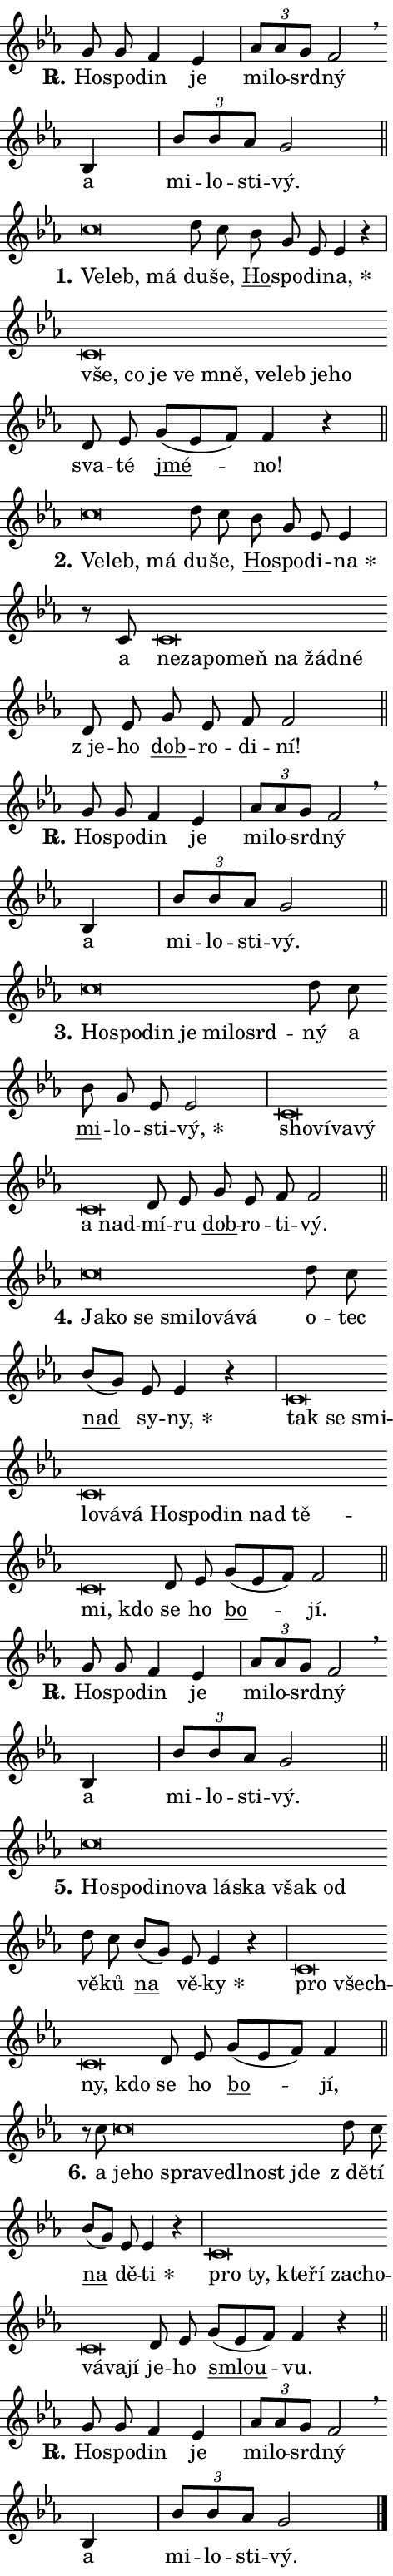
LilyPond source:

\version "2.24.0"
\header { tagline = "" }
\paper {
  indent = 0\cm
  top-margin = 0\cm
  right-margin = 0.13\cm % to fit lyric hyphens
  bottom-margin = 0\cm
  left-margin = 0\cm
  paper-width = 8\cm
  page-breaking = #ly:one-page-breaking
  system-system-spacing.basic-distance = #11
  score-system-spacing.basic-distance = #11
  ragged-last = ##f
}


%% Author: Thomas Morley
%% https://lists.gnu.org/archive/html/lilypond-user/2020-05/msg00002.html
#(define (line-position grob)
"Returns position of @var[grob} in current system:
   @code{'start}, if at first time-step
   @code{'end}, if at last time-step
   @code{'middle} otherwise
"
  (let* ((col (ly:item-get-column grob))
         (ln (ly:grob-object col 'left-neighbor))
         (rn (ly:grob-object col 'right-neighbor))
         (col-to-check-left (if (ly:grob? ln) ln col))
         (col-to-check-right (if (ly:grob? rn) rn col))
         (break-dir-left
           (and
             (ly:grob-property col-to-check-left 'non-musical #f)
             (ly:item-break-dir col-to-check-left)))
         (break-dir-right
           (and
             (ly:grob-property col-to-check-right 'non-musical #f)
             (ly:item-break-dir col-to-check-right))))
        (cond ((eqv? 1 break-dir-left) 'start)
              ((eqv? -1 break-dir-right) 'end)
              (else 'middle))))

#(define (tranparent-at-line-position vctor)
  (lambda (grob)
  "Relying on @code{line-position} select the relevant enry from @var{vctor}.
Used to determine transparency,"
    (case (line-position grob)
      ((end) (not (vector-ref vctor 0)))
      ((middle) (not (vector-ref vctor 1)))
      ((start) (not (vector-ref vctor 2))))))

noteHeadBreakVisibility =
#(define-music-function (break-visibility)(vector?)
"Makes @code{NoteHead}s transparent relying on @var{break-visibility}"
#{
  \override NoteHead.transparent =
    #(tranparent-at-line-position break-visibility)
#})

#(define delete-ledgers-for-transparent-note-heads
  (lambda (grob)
    "Reads whether a @code{NoteHead} is transparent.
If so this @code{NoteHead} is removed from @code{'note-heads} from
@var{grob}, which is supposed to be @code{LedgerLineSpanner}.
As a result ledgers are not printed for this @code{NoteHead}"
    (let* ((nhds-array (ly:grob-object grob 'note-heads))
           (nhds-list
             (if (ly:grob-array? nhds-array)
                 (ly:grob-array->list nhds-array)
                 '()))
           ;; Relies on the transparent-property being done before
           ;; Staff.LedgerLineSpanner.after-line-breaking is executed.
           ;; This is fragile ...
           (to-keep
             (remove
               (lambda (nhd)
                 (ly:grob-property nhd 'transparent #f))
               nhds-list)))
      ;; TODO find a better method to iterate over grob-arrays, similiar
      ;; to filter/remove etc for lists
      ;; For now rebuilt from scratch
      (set! (ly:grob-object grob 'note-heads)  '())
      (for-each
        (lambda (nhd)
          (ly:pointer-group-interface::add-grob grob 'note-heads nhd))
        to-keep))))

squashNotes = {
  \override NoteHead.X-extent = #'(-0.2 . 0.2)
  \override NoteHead.Y-extent = #'(-0.75 . 0)
  \override NoteHead.stencil =
    #(lambda (grob)
       (let ((pos (ly:grob-property grob 'staff-position)))
         (begin
           (if (< pos -7) (display "ERROR: Lower brevis then expected\n") (display ""))
           (if (<= pos -6) ly:text-interface::print ly:note-head::print))))
}
unSquashNotes = {
  \revert NoteHead.X-extent
  \revert NoteHead.Y-extent
  \revert NoteHead.stencil
}

hideNotes = \noteHeadBreakVisibility #begin-of-line-visible
unHideNotes = \noteHeadBreakVisibility #all-visible

% work-around for resetting accidentals
% https://lilypond.org/doc/v2.23/Documentation/notation/displaying-rhythms#unmetered-music
cadenzaMeasure = {
  \cadenzaOff
  \partial 1024 s1024
  \cadenzaOn
}

#(define-markup-command (accent layout props text) (markup?)
  "Underline accented syllable"
  (interpret-markup layout props
    #{\markup \override #'(offset . 4.3) \underline { #text }#}))

responsum = \markup \concat {
  "R" \hspace #-1.05 \path #0.1 #'((moveto 0 0.07) (lineto 0.9 0.8)) \hspace #0.05 "."
}

spaceSize = #0.6828661417322834 % exact space size for TeX Gyre Schola

\layout {
  \context {
    \Staff
    \remove "Time_signature_engraver"
    \override LedgerLineSpanner.after-line-breaking = #delete-ledgers-for-transparent-note-heads
  }
  \context {
    \Lyrics {
      \override LyricSpace.minimum-distance = \spaceSize
      \override LyricText.font-name = #"TeX Gyre Schola"
      \override LyricText.font-size = 1
      \override StanzaNumber.font-name = #"TeX Gyre Schola Bold"
      \override StanzaNumber.font-size = 1
    }
  }
  \context {
    \Score 
    \override NoteHead.text =
      #(lambda (grob) 
        (let ((pos (ly:grob-property grob 'staff-position)))
          #{\markup {
            \combine
              \halign #-0.55 \raise #(if (= pos -6) 0 0.5) \override #'(thickness . 2) \draw-line #'(3.2 . 0)
              \musicglyph "noteheads.sM1"
          }#}))
  }
}

% magnetic-lyrics.ily
%
%   written by
%     Jean Abou Samra <jean@abou-samra.fr>
%     Werner Lemberg <wl@gnu.org>
%
%   adapted by
%     Jiri Hon <jiri.hon@gmail.com>
%
% Version 2022-Apr-15

% https://www.mail-archive.com/lilypond-user@gnu.org/msg149350.html

#(define (Left_hyphen_pointer_engraver context)
   "Collect syllable-hyphen-syllable occurrences in lyrics and store
them in properties.  This engraver only looks to the left.  For
example, if the lyrics input is @code{foo -- bar}, it does the
following.

@itemize @bullet
@item
Set the @code{text} property of the @code{LyricHyphen} grob between
@q{foo} and @q{bar} to @code{foo}.

@item
Set the @code{left-hyphen} property of the @code{LyricText} grob with
text @q{foo} to the @code{LyricHyphen} grob between @q{foo} and
@q{bar}.
@end itemize

Use this auxiliary engraver in combination with the
@code{lyric-@/text::@/apply-@/magnetic-@/offset!} hook."
   (let ((hyphen #f)
         (text #f))
     (make-engraver
      (acknowledgers
       ((lyric-syllable-interface engraver grob source-engraver)
        (set! text grob)))
      (end-acknowledgers
       ((lyric-hyphen-interface engraver grob source-engraver)
        ;(when (not (grob::has-interface grob 'lyric-space-interface))
          (set! hyphen grob)));)
      ((stop-translation-timestep engraver)
       (when (and text hyphen)
         (ly:grob-set-object! text 'left-hyphen hyphen))
       (set! text #f)
       (set! hyphen #f)))))

#(define (lyric-text::apply-magnetic-offset! grob)
   "If the space between two syllables is less than the value in
property @code{LyricText@/.details@/.squash-threshold}, move the right
syllable to the left so that it gets concatenated with the left
syllable.

Use this function as a hook for
@code{LyricText@/.after-@/line-@/breaking} if the
@code{Left_@/hyphen_@/pointer_@/engraver} is active."
   (let ((hyphen (ly:grob-object grob 'left-hyphen #f)))
     (when hyphen
       (let ((left-text (ly:spanner-bound hyphen LEFT)))
         (when (grob::has-interface left-text 'lyric-syllable-interface)
           (let* ((common (ly:grob-common-refpoint grob left-text X))
                  (this-x-ext (ly:grob-extent grob common X))
                  (left-x-ext
                   (begin
                     ;; Trigger magnetism for left-text.
                     (ly:grob-property left-text 'after-line-breaking)
                     (ly:grob-extent left-text common X)))
                  ;; `delta` is the gap width between two syllables.
                  (delta (- (interval-start this-x-ext)
                            (interval-end left-x-ext)))
                  (details (ly:grob-property grob 'details))
                  (threshold (assoc-get 'squash-threshold details 0.2)))
             (when (< delta threshold)
               (let* (;; We have to manipulate the input text so that
                      ;; ligatures crossing syllable boundaries are not
                      ;; disabled.  For languages based on the Latin
                      ;; script this is essentially a beautification.
                      ;; However, for non-Western scripts it can be a
                      ;; necessity.
                      (lt (ly:grob-property left-text 'text))
                      (rt (ly:grob-property grob 'text))
                      (is-space (grob::has-interface hyphen 'lyric-space-interface))
                      (space (if is-space " " ""))
                      (extra-delta (if is-space spaceSize 0))
                      ;; Append new syllable.
                      (ltrt-space (if (and (string? lt) (string? rt))
                                (string-append lt space rt)
                                (make-concat-markup (list lt space rt))))
                      ;; Right-align `ltrt` to the right side.
                      (ltrt-space-markup (grob-interpret-markup
                               grob
                               (make-translate-markup
                                (cons (interval-length this-x-ext) 0)
                                (make-right-align-markup ltrt-space)))))
                 (begin
                   ;; Don't print `left-text`.
                   (ly:grob-set-property! left-text 'stencil #f)
                   ;; Set text and stencil (which holds all collected
                   ;; syllables so far) and shift it to the left.
                   (ly:grob-set-property! grob 'text ltrt-space)
                   (ly:grob-set-property! grob 'stencil ltrt-space-markup)
                   (ly:grob-translate-axis! grob (- (- delta extra-delta)) X))))))))))


#(define (lyric-hyphen::displace-bounds-first grob)
   ;; Make very sure this callback isn't triggered too early.
   (let ((left (ly:spanner-bound grob LEFT))
         (right (ly:spanner-bound grob RIGHT)))
     (ly:grob-property left 'after-line-breaking)
     (ly:grob-property right 'after-line-breaking)
     (ly:lyric-hyphen::print grob)))

squashThreshold = #0.4

\layout {
  \context {
    \Lyrics
    \consists #Left_hyphen_pointer_engraver
    \override LyricText.after-line-breaking =
      #lyric-text::apply-magnetic-offset!
    \override LyricHyphen.stencil = #lyric-hyphen::displace-bounds-first
    \override LyricText.details.squash-threshold = \squashThreshold
    \override LyricHyphen.minimum-distance = 0
    \override LyricHyphen.minimum-length = \squashThreshold
  }
}

squashText = \override LyricText.details.squash-threshold = 9999
unSquashText = \override LyricText.details.squash-threshold = \squashThreshold

leftText = \override LyricText.self-alignment-X = #LEFT
unLeftText = \revert LyricText.self-alignment-X

starOffset = #(lambda (grob) 
                (let ((x_offset (ly:self-alignment-interface::aligned-on-x-parent grob)))
                  (if (= x_offset 0) 0 (+ x_offset 1.2))))

star = #(define-music-function (syllable)(string?)
"Append star separator at the end of a syllable"
#{
  \once \override LyricText.X-offset = #starOffset
  \lyricmode { \markup {
    #syllable
    \override #'((font-name . "TeX Gyre Schola Bold")) \hspace #0.2 \lower #0.65 \larger "*"
  } }
#})

starAccent = #(define-music-function (syllable)(string?)
"Append star separator at the end of a syllable and make accent"
#{
  \once \override LyricText.X-offset = #starOffset
  \lyricmode { \markup {
    \accent #syllable
    \override #'((font-name . "TeX Gyre Schola Bold")) \hspace #0.2 \lower #0.65 \larger "*"
  } }
#})

breath = #(define-music-function (syllable)(string?)
"Append breathing indicator at the end of a syllable"
#{
  \lyricmode { \markup { #syllable "+" } }
#})

optionalBreath = #(define-music-function (syllable)(string?)
"Append optional breathing indicator at the end of a syllable"
#{
  \lyricmode { \markup { #syllable "(+)" } }
#})


\score {
    <<
        \new Voice = "melody" { \cadenzaOn \key es \major \relative { g'8 g f4 es \cadenzaMeasure \bar "|" \tuplet 3/2 { as8[ as g] } f2 \breathe \bar "" bes,4 \cadenzaMeasure \bar "|" \tuplet 3/2 {bes'8[ bes as] } g2 \cadenzaMeasure \bar "||" \break } }
        \new Lyrics \lyricsto "melody" { \lyricmode { \set stanza = \responsum
Ho -- spo -- din je mi -- lo -- srd -- ný a mi -- lo -- sti -- vý. } }
    >>
    \layout {}
}

\score {
    <<
        \new Voice = "melody" { \cadenzaOn \key es \major \relative { \squashNotes c''\breve*1/16 \hideNotes \breve*1/16 \breve*1/16 \bar "" \unHideNotes \unSquashNotes d8 c \bar "" bes g es es4 r \cadenzaMeasure \bar "|" \squashNotes c\breve*1/16 \hideNotes \breve*1/16 \bar "" \breve*1/16 \bar "" \breve*1/16 \bar "" \breve*1/16 \bar "" \breve*1/16 \bar "" \breve*1/16 \bar "" \breve*1/16 \breve*1/16 \bar "" \unHideNotes \unSquashNotes d8 es \bar "" g[( es f)] f4 r \cadenzaMeasure \bar "||" \break } }
        \new Lyrics \lyricsto "melody" { \lyricmode { \set stanza = "1."
\leftText Ve -- \squashText leb, má \unLeftText \unSquashText du -- še, \markup \accent Ho -- spo -- di -- \star na, \leftText vše, \squashText co je ve mně, ve -- leb je -- ho \unLeftText \unSquashText sva -- té \markup \accent jmé -- no! } }
    >>
    \layout {}
}

\score {
    <<
        \new Voice = "melody" { \cadenzaOn \key es \major \relative { \squashNotes c''\breve*1/16 \hideNotes \breve*1/16 \breve*1/16 \bar "" \unHideNotes \unSquashNotes d8 c \bar "" bes g es es4 \cadenzaMeasure \bar "|" r8 c8 \squashNotes c\breve*1/16 \hideNotes \breve*1/16 \bar "" \breve*1/16 \bar "" \breve*1/16 \bar "" \breve*1/16 \bar "" \breve*1/16 \breve*1/16 \bar "" \unHideNotes \unSquashNotes d8 es \bar "" g es f f2 \cadenzaMeasure \bar "||" \break } }
        \new Lyrics \lyricsto "melody" { \lyricmode { \set stanza = "2."
\leftText Ve -- \squashText leb, má \unLeftText \unSquashText du -- še, \markup \accent Ho -- spo -- di -- \star na a \leftText ne -- \squashText za -- po -- meň na žád -- né \unLeftText \unSquashText "z je" -- ho \markup \accent dob -- ro -- di -- ní! } }
    >>
    \layout {}
}

\score {
    <<
        \new Voice = "melody" { \cadenzaOn \key es \major \relative { g'8 g f4 es \cadenzaMeasure \bar "|" \tuplet 3/2 { as8[ as g] } f2 \breathe \bar "" bes,4 \cadenzaMeasure \bar "|" \tuplet 3/2 {bes'8[ bes as] } g2 \cadenzaMeasure \bar "||" \break } }
        \new Lyrics \lyricsto "melody" { \lyricmode { \set stanza = \responsum
Ho -- spo -- din je mi -- lo -- srd -- ný a mi -- lo -- sti -- vý. } }
    >>
    \layout {}
}

\score {
    <<
        \new Voice = "melody" { \cadenzaOn \key es \major \relative { \squashNotes c''\breve*1/16 \hideNotes \breve*1/16 \bar "" \breve*1/16 \bar "" \breve*1/16 \bar "" \breve*1/16 \bar "" \breve*1/16 \breve*1/16 \bar "" \unHideNotes \unSquashNotes d8 c \bar "" bes g es es2 \cadenzaMeasure \bar "|" \squashNotes c\breve*1/16 \hideNotes \breve*1/16 \bar "" \breve*1/16 \bar "" \breve*1/16 \bar "" \breve*1/16 \breve*1/16 \bar "" \unHideNotes \unSquashNotes d8 es \bar "" g es f f2 \cadenzaMeasure \bar "||" \break } }
        \new Lyrics \lyricsto "melody" { \lyricmode { \set stanza = "3."
\leftText Ho -- \squashText spo -- din je mi -- lo -- srd -- \unLeftText \unSquashText ný a \markup \accent mi -- lo -- sti -- \star vý, \leftText sho -- \squashText ví -- va -- vý a nad -- \unLeftText \unSquashText mí -- ru \markup \accent dob -- ro -- ti -- vý. } }
    >>
    \layout {}
}

\score {
    <<
        \new Voice = "melody" { \cadenzaOn \key es \major \relative { \squashNotes c''\breve*1/16 \hideNotes \breve*1/16 \bar "" \breve*1/16 \bar "" \breve*1/16 \bar "" \breve*1/16 \bar "" \breve*1/16 \breve*1/16 \bar "" \unHideNotes \unSquashNotes d8 c \bar "" bes[( g)] es es4 r \cadenzaMeasure \bar "|" \squashNotes c\breve*1/16 \hideNotes \breve*1/16 \bar "" \breve*1/16 \bar "" \breve*1/16 \bar "" \breve*1/16 \bar "" \breve*1/16 \bar "" \breve*1/16 \bar "" \breve*1/16 \bar "" \breve*1/16 \bar "" \breve*1/16 \bar "" \breve*1/16 \bar "" \breve*1/16 \breve*1/16 \bar "" \unHideNotes \unSquashNotes d8 es \bar "" g[( es f)] f2 \cadenzaMeasure \bar "||" \break } }
        \new Lyrics \lyricsto "melody" { \lyricmode { \set stanza = "4."
\leftText Ja -- \squashText ko se smi -- lo -- vá -- vá \unLeftText \unSquashText o -- tec \markup \accent nad sy -- \star ny, \leftText tak \squashText se smi -- lo -- vá -- vá Ho -- spo -- din nad tě -- mi, kdo \unLeftText \unSquashText se ho \markup \accent bo -- jí. } }
    >>
    \layout {}
}

\score {
    <<
        \new Voice = "melody" { \cadenzaOn \key es \major \relative { g'8 g f4 es \cadenzaMeasure \bar "|" \tuplet 3/2 { as8[ as g] } f2 \breathe \bar "" bes,4 \cadenzaMeasure \bar "|" \tuplet 3/2 {bes'8[ bes as] } g2 \cadenzaMeasure \bar "||" \break } }
        \new Lyrics \lyricsto "melody" { \lyricmode { \set stanza = \responsum
Ho -- spo -- din je mi -- lo -- srd -- ný a mi -- lo -- sti -- vý. } }
    >>
    \layout {}
}

\score {
    <<
        \new Voice = "melody" { \cadenzaOn \key es \major \relative { \squashNotes c''\breve*1/16 \hideNotes \breve*1/16 \bar "" \breve*1/16 \bar "" \breve*1/16 \bar "" \breve*1/16 \bar "" \breve*1/16 \bar "" \breve*1/16 \bar "" \breve*1/16 \breve*1/16 \bar "" \unHideNotes \unSquashNotes d8 c \bar "" bes[( g)] es es4 r \cadenzaMeasure \bar "|" \squashNotes c\breve*1/16 \hideNotes \breve*1/16 \bar "" \breve*1/16 \breve*1/16 \bar "" \unHideNotes \unSquashNotes d8 es \bar "" g[( es f)] f4 \cadenzaMeasure \bar "||" \break } }
        \new Lyrics \lyricsto "melody" { \lyricmode { \set stanza = "5."
\leftText Ho -- \squashText spo -- di -- no -- va lá -- ska však od \unLeftText \unSquashText vě -- ků \markup \accent na vě -- \star ky \leftText pro \squashText všech -- ny, kdo \unLeftText \unSquashText se ho \markup \accent bo -- jí, } }
    >>
    \layout {}
}

\score {
    <<
        \new Voice = "melody" { \cadenzaOn \key es \major \relative { r8 c''8 \squashNotes c\breve*1/16 \hideNotes \breve*1/16 \bar "" \breve*1/16 \bar "" \breve*1/16 \bar "" \breve*1/16 \bar "" \breve*1/16 \breve*1/16 \bar "" \unHideNotes \unSquashNotes d8 c \bar "" bes[( g)] es es4 r \cadenzaMeasure \bar "|" \squashNotes c\breve*1/16 \hideNotes \breve*1/16 \bar "" \breve*1/16 \bar "" \breve*1/16 \bar "" \breve*1/16 \bar "" \breve*1/16 \bar "" \breve*1/16 \bar "" \breve*1/16 \breve*1/16 \bar "" \unHideNotes \unSquashNotes d8 es \bar "" g[( es f)] f4 r \cadenzaMeasure \bar "||" \break } }
        \new Lyrics \lyricsto "melody" { \lyricmode { \set stanza = "6."
a \leftText je -- \squashText ho spra -- ve -- dl -- nost jde \unLeftText \unSquashText "z dě" -- tí \markup \accent na dě -- \star ti \leftText pro \squashText ty, kte -- ří za -- cho -- vá -- va -- jí \unLeftText \unSquashText je -- ho \markup \accent smlou -- vu. } }
    >>
    \layout {}
}

\score {
    <<
        \new Voice = "melody" { \cadenzaOn \key es \major \relative { g'8 g f4 es \cadenzaMeasure \bar "|" \tuplet 3/2 { as8[ as g] } f2 \breathe \bar "" bes,4 \cadenzaMeasure \bar "|" \tuplet 3/2 {bes'8[ bes as] } g2 \cadenzaMeasure \bar "||" \break } \bar "|." }
        \new Lyrics \lyricsto "melody" { \lyricmode { \set stanza = \responsum
Ho -- spo -- din je mi -- lo -- srd -- ný a mi -- lo -- sti -- vý. } }
    >>
    \layout {}
}
